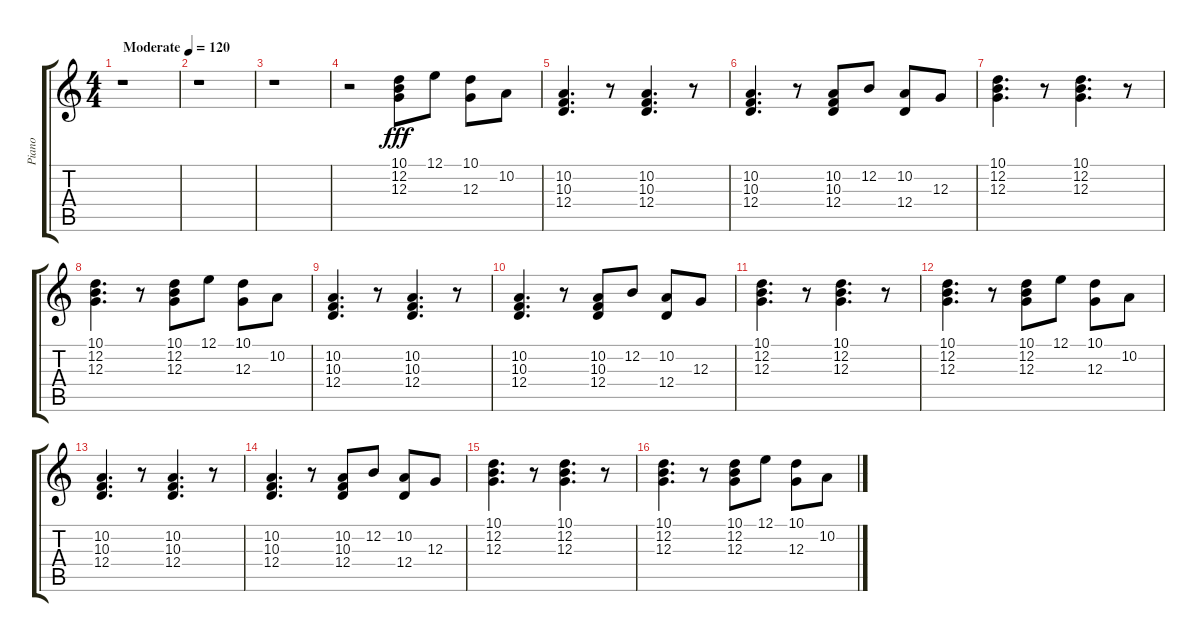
\track ("Piano" "Piano") {instrument electricpiano1}
\staff {score tabs}
\tuning (E4 B3 G3 D3 A2 E2) {hide}
\ts (4 4)
\tempo (120 "Moderate")
\clef g2
\ks c
r.1{dy fff instrument electricpiano1} |
r.1 |
r.1 |
r.2 (10.1 12.2 12.3).8 12.1.8 (10.1 12.3).8 10.2.8 |
(10.2 10.3 12.4).4{d} r.8 (10.2 10.3 12.4).4{d} r.8 |
(10.2 10.3 12.4).4{d} r.8 (10.2 10.3 12.4).8 12.2.8 (10.2 12.4).8 12.3.8 |
(10.1 12.2 12.3).4{d} r.8 (10.1 12.2 12.3).4{d} r.8 |
(10.1 12.2 12.3).4{d} r.8 (10.1 12.2 12.3).8 12.1.8 (10.1 12.3).8 10.2.8 |
(10.2 10.3 12.4).4{d} r.8 (10.2 10.3 12.4).4{d} r.8 |
(10.2 10.3 12.4).4{d} r.8 (10.2 10.3 12.4).8 12.2.8 (10.2 12.4).8 12.3.8 |
(10.1 12.2 12.3).4{d} r.8 (10.1 12.2 12.3).4{d} r.8 |
(10.1 12.2 12.3).4{d} r.8 (10.1 12.2 12.3).8 12.1.8 (10.1 12.3).8 10.2.8 |
(10.2 10.3 12.4).4{d} r.8 (10.2 10.3 12.4).4{d} r.8 |
(10.2 10.3 12.4).4{d} r.8 (10.2 10.3 12.4).8 12.2.8 (10.2 12.4).8 12.3.8 |
(10.1 12.2 12.3).4{d} r.8 (10.1 12.2 12.3).4{d} r.8 |
(10.1 12.2 12.3).4{d} r.8 (10.1 12.2 12.3).8 12.1.8 (10.1 12.3).8 10.2.8
